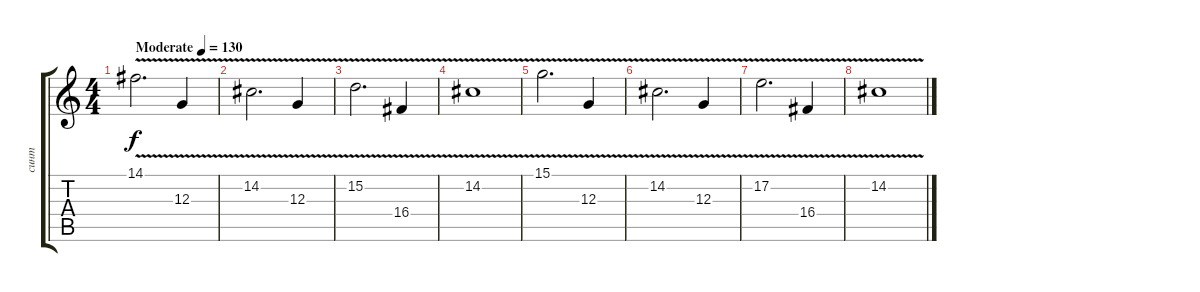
\track ("синт" "синт") {instrument tubularbells}
\staff {score tabs}
\tuning (E4 B3 G3 D3 A2 E2) {hide}
\ts (4 4)
\tempo (130 "Moderate")
\clef g2
\ks c
14.1{v}.2{d dy f instrument tubularbells} 12.3{v}.4 |
14.2{v}.2{d} 12.3{v}.4 |
15.2{v}.2{d} 16.4{v}.4 |
14.2{v}.1 |
15.1{v}.2{d} 12.3{v}.4 |
14.2{v}.2{d} 12.3{v}.4 |
17.2{v}.2{d} 16.4{v}.4 |
14.2{v}.1
